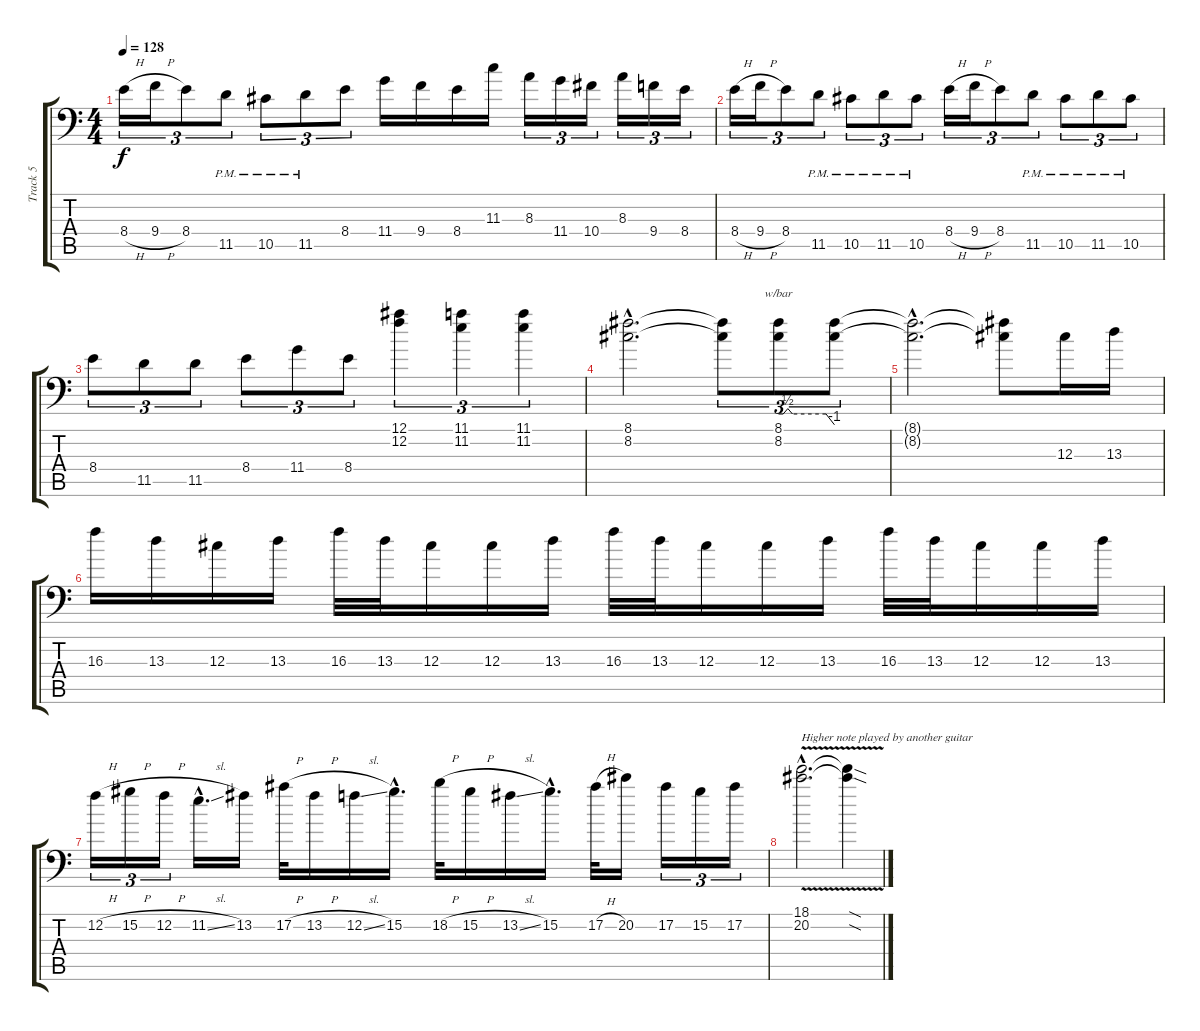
\track ("Track 5" "Track 5") {instrument distortionguitar}
\staff {score tabs}
\tuning (Bb3 F3 Db3 Ab2 Eb2 Bb1) {hide}
\ts (4 4)
\tempo 128
\clef f4
\ks c
8.4{h}.16{tu (3 2) dy f} 9.4{h}.16{tu (3 2)} 8.4.8{tu (3 2)} 11.5{pm}.8{tu (3 2)} 10.5{pm}.8{tu (3 2)} 11.5{pm}.8{tu (3 2)} 8.4.8{tu (3 2)} 11.4.16 9.4.16 8.4.16 11.3.16 8.3.16{tu (3 2)} 11.4.16{tu (3 2)} 10.4.16{tu (3 2)} 8.3.16{tu (3 2)} 9.4.16{tu (3 2)} 8.4.16{tu (3 2)} |
8.4{h}.16{tu (3 2)} 9.4{h}.16{tu (3 2)} 8.4.8{tu (3 2)} 11.5{pm}.8{tu (3 2)} 10.5{pm}.8{tu (3 2)} 11.5{pm}.8{tu (3 2)} 10.5{pm}.8{tu (3 2)} 8.4{h}.16{tu (3 2)} 9.4{h}.16{tu (3 2)} 8.4.8{tu (3 2)} 11.5{pm}.8{tu (3 2)} 10.5{pm}.8{tu (3 2)} 11.5{pm}.8{tu (3 2)} 10.5{pm}.8{tu (3 2)} |
8.4.8{tu (3 2)} 11.5.8{tu (3 2)} 11.5.8{tu (3 2)} 8.4.8{tu (3 2)} 11.4.8{tu (3 2)} 8.4.8{tu (3 2)} (12.1 12.2).4{tu (3 2) volume 13} (11.1 11.2).4{tu (3 2)} (11.1 11.2).4{tu (3 2)} |
(8.1{hac} 8.2{hac}).2{d} (8.1{t} 8.2{t}).8{tu (3 2)} (8.1 8.2).8{tu (3 2) tbe (custom default 0 0 5 0 10 2 15 0 51 0 60 -4)} (8.1{t} 8.2{t}).8{tu (3 2)} |
(8.1{hac t} 8.2{hac t}).2{d} (8.1{t} 8.2{t}).8 12.3.16 13.3.16 |
16.3.16 13.3.16 12.3.16 13.3.16 16.3.32 13.3.32 12.3.16 12.3.16 13.3.16 16.3.32 13.3.32 12.3.16 12.3.16 13.3.16 16.3.32 13.3.32 12.3.16 12.3.16 13.3.16 |
12.2{h}.16{tu (3 2)} 15.2{h}.16{tu (3 2)} 12.2{h}.16{tu (3 2)} 11.2{sl hac}.16{d} 13.2.16 17.2{h}.32 13.2{h}.16 12.2{sl}.16 15.2{hac}.16{d} 18.2{h}.32 15.2{h}.16 13.2{sl}.16 15.2{hac}.16{d} 17.2{h}.32 20.2.16 17.2.16{tu (3 2)} 15.2.16{tu (3 2)} 17.2.16{tu (3 2)} |
(18.1{hac} 20.2{v hac}).2{d txt "Higher note played by another guitar"} (18.1{sod t} 20.2{sod t}).4
